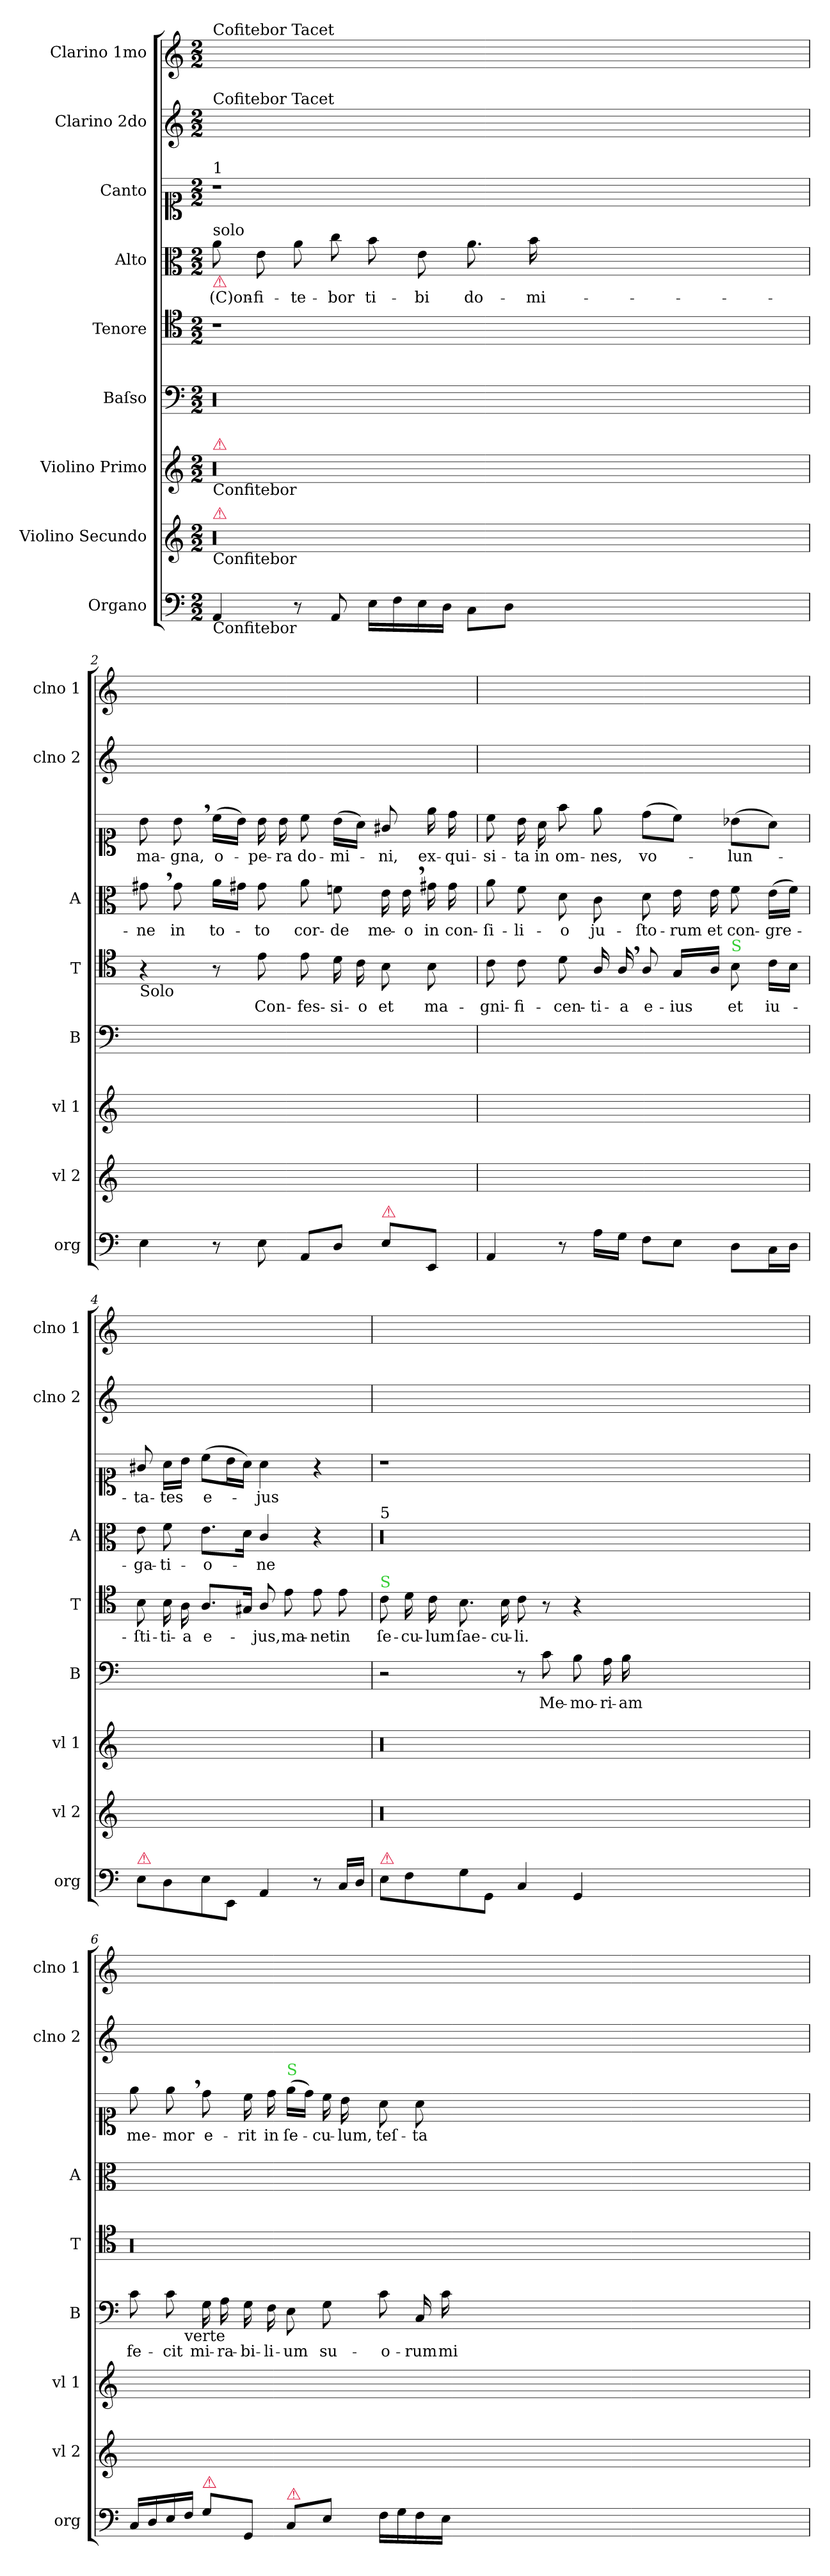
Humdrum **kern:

**kern	**kern	**kern	**kern	**text	**kern	**text	**kern	**text	**kern	**text	**kern	**kern
*part9	*part8	*part7	*part6	*part6	*part5	*part5	*part4	*part4	*part3	*part3	*part2	*part1
*staff9	*staff8	*staff7	*staff6	*staff6	*staff5	*staff5	*staff4	*staff4	*staff3	*staff3	*staff2	*staff1
*I"Organo	*I"Violino Secundo	*I"Violino Primo	*I"Baſso	*	*I"Tenore	*	*I"Alto	*	*I"Canto	*	*I"Clarino 2do	*I"Clarino 1mo
*I'org	*I'vl 2	*I'vl 1	*I'B	*	*I'T	*	*I'A	*	*	*	*I'clno 2	*I'clno 1
*clefF4	*clefG2	*clefG2	*clefF4	*	*clefC4	*	*clefC3	*	*clefC1	*	*clefG2	*clefG2
*k[]	*k[]	*k[]	*k[]	*	*k[]	*	*k[]	*	*k[]	*	*k[]	*k[]
*M2/2	*M2/2	*M2/2	*M2/2	*	*M2/2	*	*M2/2	*	*M2/2	*	*M2/2	*M2/2
=1	=1	=1	=1	=1	=1	=1	=1	=1	=1	=1	=1	=1
!	!	!	!	!	!	!	!	!	!	!	!	!LO:TX:a:t=Cofitebor Tacet
!	!	!	!	!	!	!	!	!	!	!	!LO:TX:a:t=Cofitebor Tacet	!
!	!	!	!	!	!	!	!	!	!LO:TX:a:t=1	!	!	!
!	!	!	!	!	!	!	!LO:TX:b:color=crimson:t=⚠	!	!	!	!	!
!	!	!	!	!	!	!	!LO:TX:a:t=solo	!	!	!	!	!
!	!	!LO:TX:a:color=crimson:t=⚠	!	!	!	!	!	!	!	!	!	!
!	!	!LO:TX:b:t=Confitebor	!	!	!	!	!	!	!	!	!	!
!	!LO:TX:a:color=crimson:t=⚠	!	!	!	!	!	!	!	!	!	!	!
!	!LO:TX:b:t=Confitebor	!	!	!	!	!	!	!	!	!	!	!
!LO:TX:b:t=Confitebor	!	!	!	!	!	!	!	!	!	!	!	!
4AA/	00r	00r	00r	.	1r	.	8a\	(C)on-	1r	.	1ryy	1ryy
.	.	.	.	.	.	.	8e\	-fi-	.	.	.	.
8r	.	.	.	.	.	.	8a\	-te-	.	.	.	.
8AA/	.	.	.	.	.	.	8cc\	-bor	.	.	.	.
16E\LL	.	.	.	.	.	.	8b\	ti-	.	.	.	.
16F\	.	.	.	.	.	.	.	.	.	.	.	.
16E\	.	.	.	.	.	.	8e\	-bi	.	.	.	.
16D\JJ	.	.	.	.	.	.	.	.	.	.	.	.
8C\L	.	.	.	.	.	.	8.a\	do-	.	.	.	.
8D\J	.	.	.	.	.	.	.	.	.	.	.	.
.	.	.	.	.	.	.	16b\	-mi-	.	.	.	.
0.ryy	.	.	.	.	0.ryy	.	0.ryy	.	0.ryy	.	0.ryy	0.ryy
=2	=2	=2	=2	=2	=2	=2	=2	=2	=2	=2	=2	=2
!	!	!	!	!	!LO:TX:b:t=Solo	!	!	!	!	!	!	!
4E\	1ryy	1ryy	1ryy	.	4r	.	8g#X,<\	-ne	8b\	ma-	1ryy	1ryy
.	.	.	.	.	.	.	8g#\	in	8b,<\	-gna,	.	.
8r	.	.	.	.	8r	.	16a\LL	to-	(16cc\LL	o-	.	.
.	.	.	.	.	.	.	16g#X\JJ	.	16b\JJ)	.	.	.
8E\	.	.	.	.	8e\	Con-	8g#\	-to	16b\	-pe-	.	.
.	.	.	.	.	.	.	.	.	16b\	-ra	.	.
8AA/L	.	.	.	.	8e\	-fes-	8a\	cor-	8cc\	do-	.	.
8D/J	.	.	.	.	16d\	-si-	8fn\	-de	(16b\LL	-mi-	.	.
.	.	.	.	.	16c\	-o	.	.	16a\JJ)	.	.	.
!LO:TX:a:color=crimson:t=⚠	!	!	!	!	!	!	!	!	!	!	!	!
8E\L	.	.	.	.	8B\	et	16e\	me-	8g#X/	-ni,	.	.
.	.	.	.	.	.	.	16e,<\	-o	.	.	.	.
8EE/J	.	.	.	.	8B\	ma-	16g#X\	in	16ee\	ex-	.	.
.	.	.	.	.	.	.	16g#\	con-	16dd\	-qui-	.	.
=3	=3	=3	=3	=3	=3	=3	=3	=3	=3	=3	=3	=3
4AA/	1ryy	1ryy	1ryy	.	8c\	-gni-	8a\	-ſi-	8cc\	-si-	1ryy	1ryy
.	.	.	.	.	8c\	-fi-	8f\	-li-	16b\	-ta	.	.
.	.	.	.	.	.	.	.	.	16a\	in	.	.
8r	.	.	.	.	8d\	-cen-	8d\	-o	8ff\	om-	.	.
16A\LL	.	.	.	.	16A/	-ti-	8c\	ju-	8ee\	-nes,	.	.
16G\JJ	.	.	.	.	16A,</	-a	.	.	.	.	.	.
8F\L	.	.	.	.	8A/	e-	8d\	-ſto-	(8dd\L	vo-	.	.
8E\J	.	.	.	.	16G/LL	-ius	16e\	-rum	8cc\J)	.	.	.
.	.	.	.	.	16A/JJ	.	16e\	et	.	.	.	.
!	!	!	!	!	!LO:TX:a:color=limegreen:t=S	!	!	!	!	!	!	!
8D\L	.	.	.	.	8B\	et	8f\	con-	(8b-X\L	-lun-	.	.
16C\L	.	.	.	.	16c\LL	iu-	(16e\LL	-gre-	8a\J)	.	.	.
16D\JJ	.	.	.	.	16B\JJ	.	16f\JJ)	.	.	.	.	.
=4	=4	=4	=4	=4	=4	=4	=4	=4	=4	=4	=4	=4
!LO:TX:a:color=crimson:t=⚠	!	!	!	!	!	!	!	!	!	!	!	!
8E\L	1ryy	1ryy	1ryy	.	8B\	-ſti-	8e\	-ga-	8g#X/	-ta-	1ryy	1ryy
8D\	.	.	.	.	16B\	-ti-	8f\	-ti-	16a\LL	-tes	.	.
.	.	.	.	.	16A\	-a	.	.	16b\JJ	.	.	.
8E\	.	.	.	.	8.A/L	e-	8.e\L	-o-	(8cc\L	e-	.	.
8EE/J	.	.	.	.	.	.	.	.	16b\L	.	.	.
.	.	.	.	.	16G#X/Jk	.	16d\Jk	.	16a\JJ)	.	.	.
4AA/	.	.	.	.	8A/	-jus,	4c/	-ne	4a\	-jus	.	.
.	.	.	.	.	8e\	ma-	.	.	.	.	.	.
8r	.	.	.	.	8e\	-net	4r	.	4r	.	.	.
16C/LL	.	.	.	.	8e\	in	.	.	.	.	.	.
16D/JJ	.	.	.	.	.	.	.	.	.	.	.	.
=5	=5	=5	=5	=5	=5	=5	=5	=5	=5	=5	=5	=5
!	!	!	!	!	!	!	!LO:TX:a:t=5	!	!	!	!	!
!	!	!	!	!	!LO:TX:a:color=limegreen:t=S	!	!	!	!	!	!	!
!LO:TX:a:color=crimson:t=⚠	!	!	!	!	!	!	!	!	!	!	!	!
8E\L	00r	00r	2r	.	8c\	ſe-	00r	.	1r	.	1ryy	1ryy
8F\	.	.	.	.	16d\	-cu-	.	.	.	.	.	.
.	.	.	.	.	16c\	-lum	.	.	.	.	.	.
8G\	.	.	.	.	8.B\	ſae-	.	.	.	.	.	.
8GG/J	.	.	.	.	.	.	.	.	.	.	.	.
.	.	.	.	.	16B\	-cu-	.	.	.	.	.	.
4C/	.	.	8r	.	8c\	-li.	.	.	.	.	.	.
.	.	.	8c\	Me-	8r	.	.	.	.	.	.	.
4GG/	.	.	8B\	-mo-	4r	.	.	.	.	.	.	.
.	.	.	16A\	-ri-	.	.	.	.	.	.	.	.
.	.	.	16B\	-am	.	.	.	.	.	.	.	.
0.ryy	.	.	0.ryy	.	0.ryy	.	.	.	0.ryy	.	0.ryy	0.ryy
=6	=6	=6	=6	=6	=6	=6	=6	=6	=6	=6	=6	=6
*	*	*	*^	*	*	*	*	*	*	*	*	*
16C/LL	00ryy	00ryy	8c\	8.ryy	fe-	00r	.	00ryy	.	8ee\	me-	1ryy	1ryy
16D/	.	.	.	.	.	.	.	.	.	.	.	.	.
16E/	.	.	8c\	.	-cit	.	.	.	.	8ee,<\	-mor	.	.
!	!	!	!	!LO:TX:b:t=verte	!	!	!	!	!	!	!	!	!
16F/JJ	.	.	.	1ryy	.	.	.	.	.	.	.	.	.
!LO:TX:a:color=crimson:t=⚠	!	!	!	!	!	!	!	!	!	!	!	!	!
8G\L	.	.	16G\	.	mi-	.	.	.	.	8dd\	e-	.	.
.	.	.	16A\	.	-ra-	.	.	.	.	.	.	.	.
8GG/J	.	.	16G\	.	-bi-	.	.	.	.	16cc\	-rit	.	.
.	.	.	16F\	.	-li-	.	.	.	.	16dd\	in	.	.
!	!	!	!	!	!	!	!	!	!	!LO:TX:a:color=limegreen:t=S	!	!	!
!LO:TX:a:color=crimson:t=⚠	!	!	!	!	!	!	!	!	!	!	!	!	!
8C/L	.	.	8E\	.	-um	.	.	.	.	(16ee\LL	ſe-	.	.
.	.	.	.	.	.	.	.	.	.	16dd\JJ)	.	.	.
8E\J	.	.	8G\	.	su-	.	.	.	.	16cc\	-cu-	.	.
.	.	.	.	.	.	.	.	.	.	16b\	-lum,	.	.
16F\LL	.	.	8c\	.	-o-	.	.	.	.	8a\	teſ-	.	.
16G\	.	.	.	.	.	.	.	.	.	.	.	.	.
16F\	.	.	16C/	.	-rum	.	.	.	.	8a\	-ta-	.	.
16E\JJ	.	.	16c\	.	mi-	.	.	.	.	.	.	.	.
0.ryy	.	.	0.ryy	.	.	.	.	.	.	0.ryy	.	0.ryy	0.ryy
.	.	.	.	1ryy	.	.	.	.	.	.	.	.	.
.	.	.	.	1ryy	.	.	.	.	.	.	.	.	.
.	.	.	.	2ryy	.	.	.	.	.	.	.	.	.
.	.	.	.	4ryy	.	.	.	.	.	.	.	.	.
.	.	.	.	16ryy	.	.	.	.	.	.	.	.	.
*	*	*	*v	*v	*	*	*	*	*	*	*	*	*
=	=	=	=	=	=	=	=	=	=	=	=	=
*-	*-	*-	*-	*-	*-	*-	*-	*-	*-	*-	*-	*-
